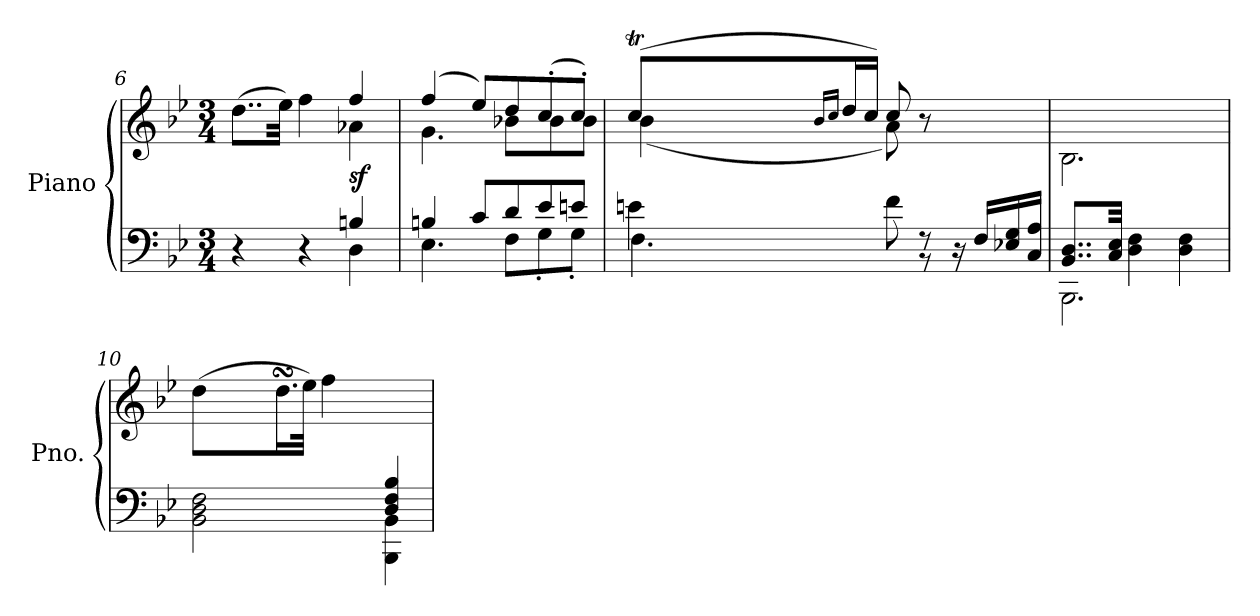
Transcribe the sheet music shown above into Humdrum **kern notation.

**kern	**kern	**dynam
*part1	*part1	*part1
*staff2	*staff1	*staff1/2
*I"Piano	*	*
*I'Pno.	*	*
*clefF4	*clefG2	*
*k[b-e-]	*k[b-e-]	*
*M3/4	*M3/4	*
=6	=6	=6
*^	*^	*
4r	2ryy	(>8..dd\L	2ryy	.
.	.	32ee-\Jkk)	.	.
4r	.	4ff\	.	.
!	!	!	!	!LO:DY:b
4Bn/	4D\	4ff/	4a-X\	sf
=7	=7	=7	=7	=7
!	!	!	!	!LO:DY:b
!	!	!	!	!LO:DY:n=1:b
4Bn/	4.E-\	(>4ff/	4.g\	p other-dynamics
8c/L	.	8ee-/L)	.	.
8d/	8F\L	8dd/	8b-X\L	.
8e-/	8G'\	(>8cc'/	8b-\	.
8en/J	8G'\J	8cc'/J)	8b-\J	.
!!LO:LB:g=z
=8	=8	=8	=8	=8
*	*	*	*^	*
4en\	4.F\	(>8ccT/L	(<4b-\	64ddLLLLyy	.
.	.	.	.	64ccyy	.
.	.	.	.	64ddyy	.
.	.	.	.	64ccyy	.
.	.	.	.	64ddyy	.
.	.	.	.	64ccyy	.
.	.	.	.	64bnyy	.
.	.	.	.	64ccJJJJyy	.
.	.	16qb/LL	.	.	.
.	.	16qcc/JJ	.	.	.
.	.	16dd/L	.	2ryy	.
.	.	16cc/JJ)	.	.	.
8f\	.	8cc/	8a\)	.	.
8rF	8r	8r	4.ryy	.	.
4ryy	16r	4ryy	.	.	.
.	16F/LL	.	.	.	.
.	16E-X/ 16G/	.	.	8ryy	.
.	16C/ 16A/JJ	.	.	.	.
*	*	*v	*v	*v	*
=9	=9	=9	=9
8..BB-/ 8..D/L	2.BBB-\	2.B-\	.
32C/ 32E-/Jkk	.	.	.
4D\ 4F\	.	.	.
4D\ 4F\	.	.	.
=10	=10	=10	=10
*	*	*^	*
2ryy	2BB-\ 2D\ 2F\	(>8dd\L	16.ryy	.
*	*	*	*Xtuplet	*
.	.	.	96ee-LLLLyy	.
.	.	.	96ddyy	.
.	.	.	96ccJJJJyy	.
.	.	16.ddsSsS\L	4ryy	.
.	.	32ee-\JJk)	.	.
.	.	4ff\	.	.
.	.	.	4.ryy	.
4D/ 4F/ 4B-/	4BBB-\ 4BB-\	4ryy	.	.
*v	*v	*	*	*
*	*v	*v	*
=	=	=
*-	*-	*-
